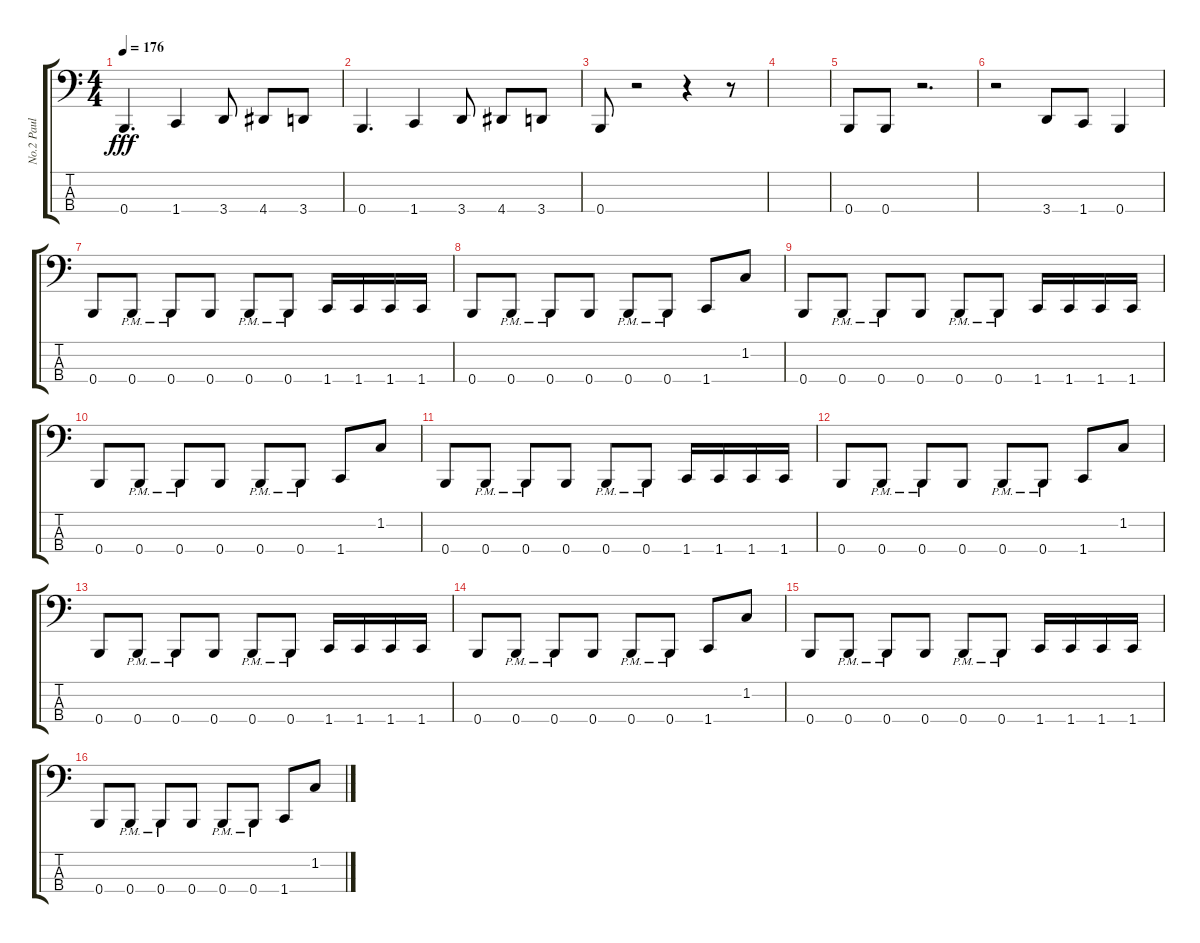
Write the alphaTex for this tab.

\track ("No.2 Paul" "No.2 Paul") {instrument electricbasspick}
\staff {score tabs}
\tuning (E2 B1 Gb1 B0) {hide}
\ts (4 4)
\tempo 176
\clef f4
\ks c
0.4.4{d dy fff} 1.4.4 3.4.8 4.4.8 3.4.8 |
0.4.4{d} 1.4.4 3.4.8 4.4.8 3.4.8 |
0.4.8 r.2 r.4 r.8 |
|
0.4.8 0.4.8 r.2{d} |
r.2 3.4.8 1.4.8 0.4.4 |
0.4.8 0.4{pm}.8 0.4{pm}.8 0.4.8 0.4{pm}.8 0.4{pm}.8 1.4.16 1.4.16 1.4.16 1.4.16 |
0.4.8 0.4{pm}.8 0.4{pm}.8 0.4.8 0.4{pm}.8 0.4{pm}.8 1.4.8 1.2.8 |
0.4.8 0.4{pm}.8 0.4{pm}.8 0.4.8 0.4{pm}.8 0.4{pm}.8 1.4.16 1.4.16 1.4.16 1.4.16 |
0.4.8 0.4{pm}.8 0.4{pm}.8 0.4.8 0.4{pm}.8 0.4{pm}.8 1.4.8 1.2.8 |
0.4.8 0.4{pm}.8 0.4{pm}.8 0.4.8 0.4{pm}.8 0.4{pm}.8 1.4.16 1.4.16 1.4.16 1.4.16 |
0.4.8 0.4{pm}.8 0.4{pm}.8 0.4.8 0.4{pm}.8 0.4{pm}.8 1.4.8 1.2.8 |
0.4.8 0.4{pm}.8 0.4{pm}.8 0.4.8 0.4{pm}.8 0.4{pm}.8 1.4.16 1.4.16 1.4.16 1.4.16 |
0.4.8 0.4{pm}.8 0.4{pm}.8 0.4.8 0.4{pm}.8 0.4{pm}.8 1.4.8 1.2.8 |
0.4.8 0.4{pm}.8 0.4{pm}.8 0.4.8 0.4{pm}.8 0.4{pm}.8 1.4.16 1.4.16 1.4.16 1.4.16 |
0.4.8 0.4{pm}.8 0.4{pm}.8 0.4.8 0.4{pm}.8 0.4{pm}.8 1.4.8 1.2.8
